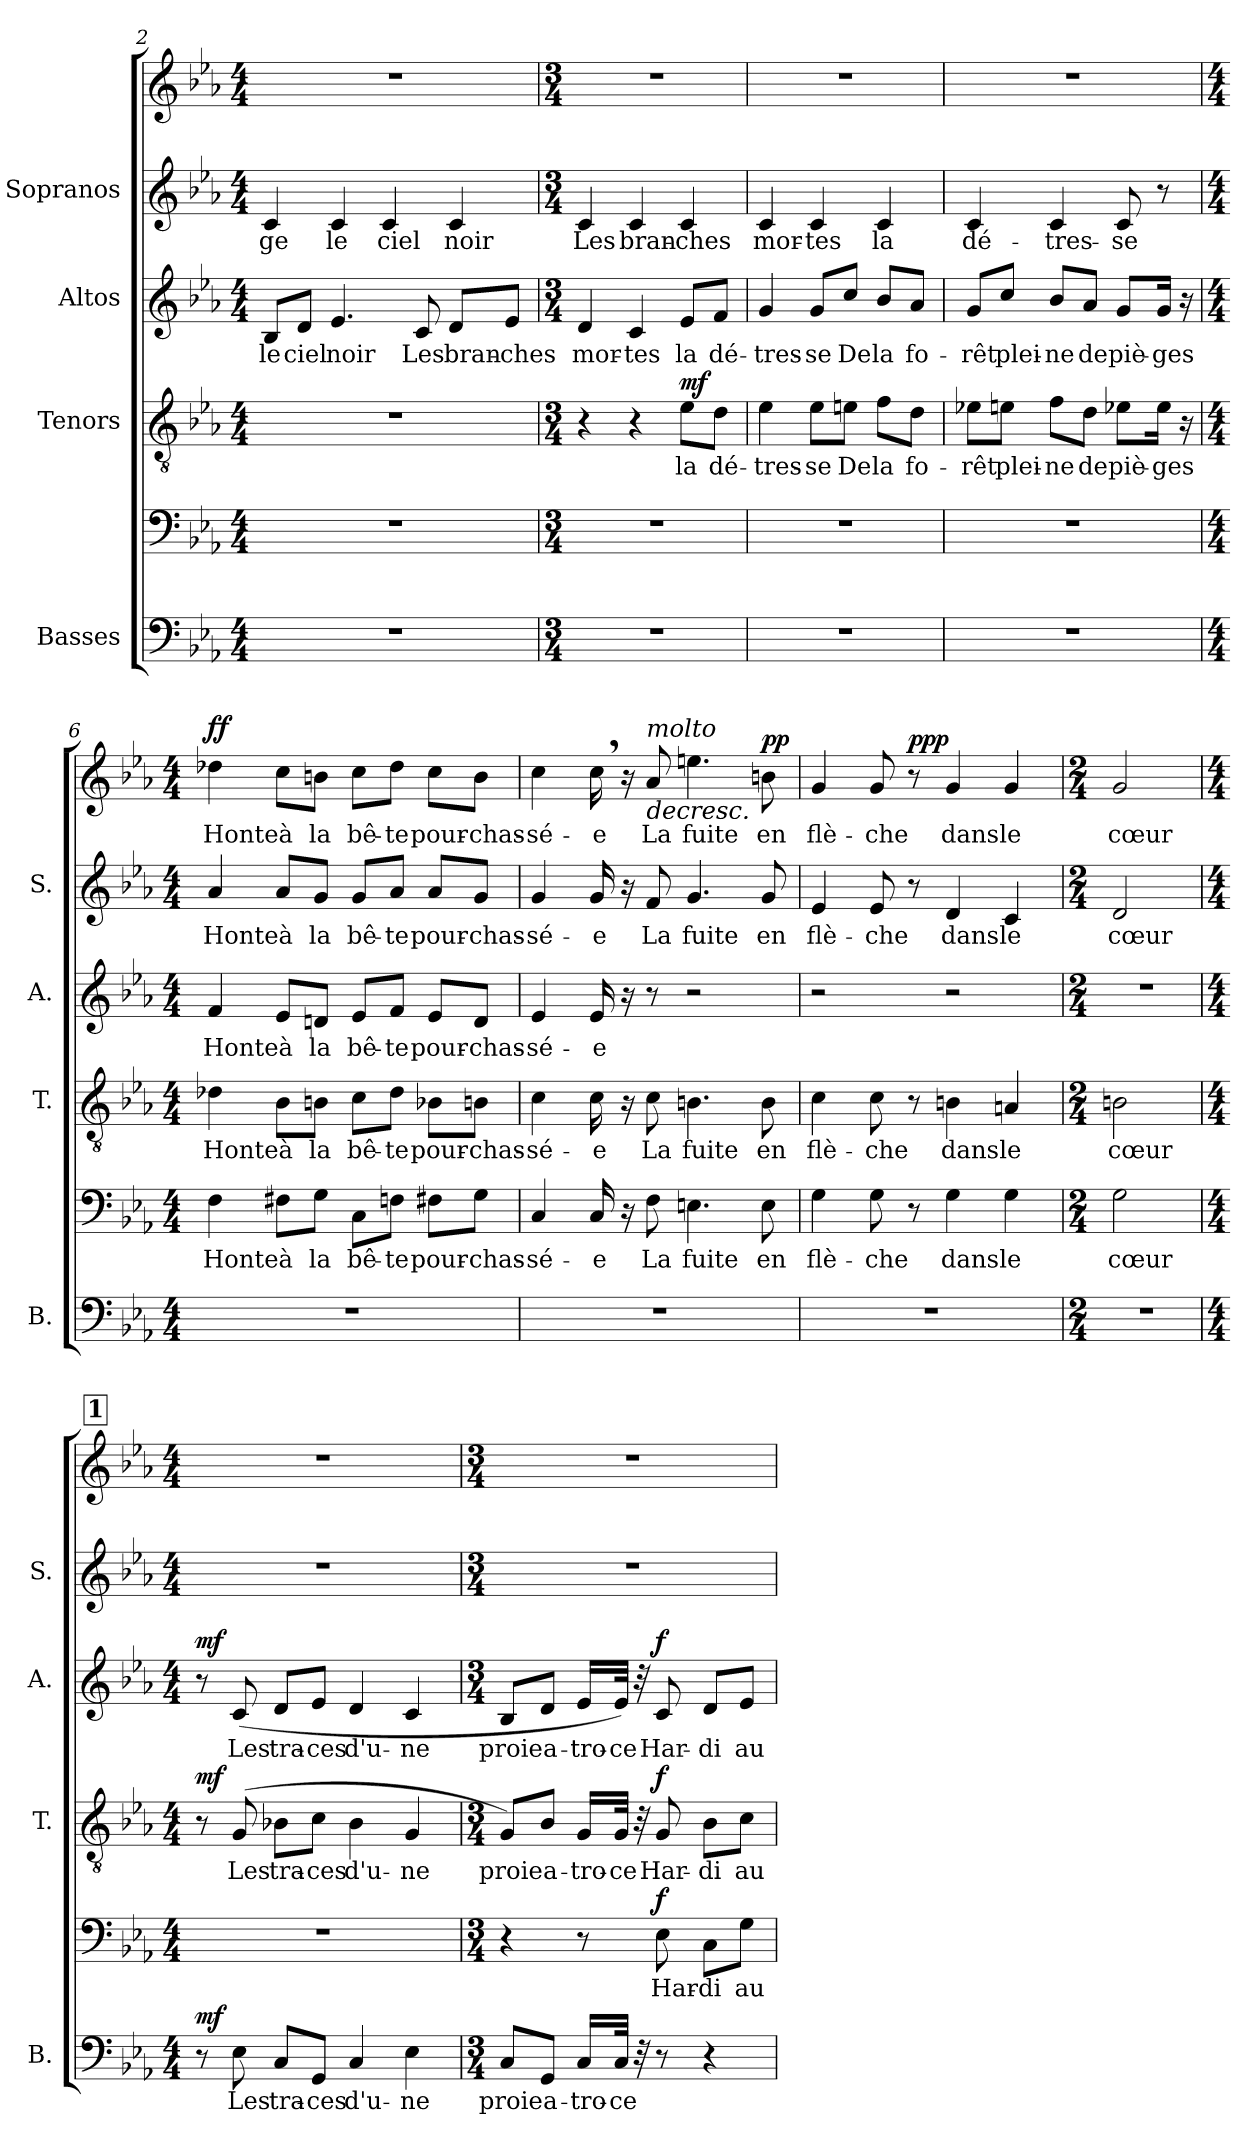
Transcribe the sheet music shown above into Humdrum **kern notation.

**kern	**text	**kern	**text	**dynam	**kern	**text	**dynam	**kern	**text	**dynam	**kern	**text	**kern	**text	**dynam
*part4	*part4	*part4	*part4	*part4	*part3	*part3	*part3	*part2	*part2	*part2	*part1	*part1	*part1	*part1	*part1
*staff6	*staff6	*staff5	*staff5	*staff5/6	*staff4	*staff4	*staff4	*staff3	*staff3	*staff3	*staff2	*staff2	*staff1	*staff1	*staff1/2
*I"Basses	*	*	*	*	*I"Tenors	*	*	*I"Altos	*	*	*I"Sopranos	*	*	*	*
*I'B.	*	*	*	*	*I'T.	*	*	*I'A.	*	*	*I'S.	*	*	*	*
*clefF4	*	*clefF4	*	*	*clefGv2	*	*	*clefG2	*	*	*clefG2	*	*clefG2	*	*
*k[b-e-a-]	*	*k[b-e-a-]	*	*	*k[b-e-a-]	*	*	*k[b-e-a-]	*	*	*k[b-e-a-]	*	*k[b-e-a-]	*	*
*M4/4	*	*M4/4	*	*	*M4/4	*	*	*M4/4	*	*	*M4/4	*	*M4/4	*	*
=2	=2	=2	=2	=2	=2	=2	=2	=2	=2	=2	=2	=2	=2	=2	=2
!	!	!	!	!	!	!	!	!	!LO:LY:b	!	!	!LO:LY:b	!	!	!
1r	.	1r	.	.	1r	.	.	8B-/L	le	.	4c/	-ge	1r	.	.
!	!	!	!	!	!	!	!	!	!LO:LY:b	!	!	!	!	!	!
.	.	.	.	.	.	.	.	8d/J	ciel	.	.	.	.	.	.
!	!	!	!	!	!	!	!	!	!LO:LY:b	!	!	!LO:LY:b	!	!	!
.	.	.	.	.	.	.	.	4.e-/	noir	.	4c/	le	.	.	.
!	!	!	!	!	!	!	!	!	!	!	!	!LO:LY:b	!	!	!
.	.	.	.	.	.	.	.	.	.	.	4c/	ciel	.	.	.
!	!	!	!	!	!	!	!	!	!LO:LY:b	!	!	!	!	!	!
.	.	.	.	.	.	.	.	8c/	Les	.	.	.	.	.	.
!	!	!	!	!	!	!	!	!	!LO:LY:b	!	!	!LO:LY:b	!	!	!
.	.	.	.	.	.	.	.	8d/L	bran-	.	4c/	noir	.	.	.
!	!	!	!	!	!	!	!	!	!LO:LY:b	!	!	!	!	!	!
.	.	.	.	.	.	.	.	8e-/J	-ches	.	.	.	.	.	.
=3	=3	=3	=3	=3	=3	=3	=3	=3	=3	=3	=3	=3	=3	=3	=3
*M3/4	*	*M3/4	*	*	*M3/4	*	*	*M3/4	*	*	*M3/4	*	*M3/4	*	*
!	!	!	!	!	!	!	!	!	!LO:LY:b	!	!	!LO:LY:b	!	!	!
2.r	.	2.r	.	.	4r	.	.	4d/	mor-	.	4c/	Les	2.r	.	.
!	!	!	!	!	!	!	!	!	!LO:LY:b	!	!	!LO:LY:b	!	!	!
.	.	.	.	.	4r	.	.	4c/	-tes	.	4c/	bran-	.	.	.
!	!	!	!	!	!	!LO:LY:b	!LO:DY:a	!	!LO:LY:b	!	!	!LO:LY:b	!	!	!
.	.	.	.	.	8e-\L	la	mf	8e-/L	la	.	4c/	-ches	.	.	.
!	!	!	!	!	!	!LO:LY:b	!	!	!LO:LY:b	!	!	!	!	!	!
.	.	.	.	.	8d\J	dé-	.	8f/J	dé-	.	.	.	.	.	.
!!LO:PB:g=z
=4	=4	=4	=4	=4	=4	=4	=4	=4	=4	=4	=4	=4	=4	=4	=4
!	!	!	!	!	!	!LO:LY:b	!	!	!LO:LY:b	!	!	!LO:LY:b	!	!	!
2.r	.	2.r	.	.	4e-\	-tres-	.	4g/	-tres-	.	4c/	mor-	2.r	.	.
!	!	!	!	!	!	!LO:LY:b	!	!	!LO:LY:b	!	!	!LO:LY:b	!	!	!
.	.	.	.	.	8e-\L	-se	.	8g/L	-se	.	4c/	-tes	.	.	.
!	!	!	!	!	!	!LO:LY:b	!	!	!LO:LY:b	!	!	!	!	!	!
.	.	.	.	.	8en\J	De	.	8cc/J	De	.	.	.	.	.	.
!	!	!	!	!	!	!LO:LY:b	!	!	!LO:LY:b	!	!	!LO:LY:b	!	!	!
.	.	.	.	.	8f\L	la	.	8b-/L	la	.	4c/	la	.	.	.
!	!	!	!	!	!	!LO:LY:b	!	!	!LO:LY:b	!	!	!	!	!	!
.	.	.	.	.	8d\J	fo-	.	8a-/J	fo-	.	.	.	.	.	.
=5	=5	=5	=5	=5	=5	=5	=5	=5	=5	=5	=5	=5	=5	=5	=5
!	!	!	!	!	!	!LO:LY:b	!	!	!LO:LY:b	!	!	!LO:LY:b	!	!	!
2.r	.	2.r	.	.	8e-X\L	-rêt	.	8g/L	-rêt	.	4c/	dé-	2.r	.	.
!	!	!	!	!	!	!LO:LY:b	!	!	!LO:LY:b	!	!	!	!	!	!
.	.	.	.	.	8en\J	plei-	.	8cc/J	plei-	.	.	.	.	.	.
!	!	!	!	!	!	!LO:LY:b	!	!	!LO:LY:b	!	!	!LO:LY:b	!	!	!
.	.	.	.	.	8f\L	-ne	.	8b-/L	-ne	.	4c/	-tres-	.	.	.
!	!	!	!	!	!	!LO:LY:b	!	!	!LO:LY:b	!	!	!	!	!	!
.	.	.	.	.	8d\J	de	.	8a-/J	de	.	.	.	.	.	.
!	!	!	!	!	!	!LO:LY:b	!	!	!LO:LY:b	!	!	!LO:LY:b	!	!	!
.	.	.	.	.	8e-X\L	piè-	.	8g/L	piè-	.	8c/	-se	.	.	.
!	!	!	!	!	!	!LO:LY:b	!	!	!LO:LY:b	!	!	!	!	!	!
.	.	.	.	.	16e-\Jk	-ges	.	16g/Jk	-ges	.	8r	.	.	.	.
.	.	.	.	.	16r	.	.	16r	.	.	.	.	.	.	.
=6	=6	=6	=6	=6	=6	=6	=6	=6	=6	=6	=6	=6	=6	=6	=6
*M4/4	*	*M4/4	*	*	*M4/4	*	*	*M4/4	*	*	*M4/4	*	*M4/4	*	*
!	!	!	!LO:LY:b	!	!	!LO:LY:b	!	!	!LO:LY:b	!	!	!LO:LY:b	!	!LO:LY:b	!LO:DY:a
1r	.	4F\	Honte	.	4d-X\	Honte	.	4f/	Honte	.	4a-/	Honte	4dd-X\	Honte	ff
!	!	!	!LO:LY:b	!	!	!LO:LY:b	!	!	!LO:LY:b	!	!	!LO:LY:b	!	!LO:LY:b	!
.	.	8F#X\L	à	.	8B-\L	à	.	8e-/L	à	.	8a-/L	à	8cc\L	à	.
!	!	!	!LO:LY:b	!	!	!LO:LY:b	!	!	!LO:LY:b	!	!	!LO:LY:b	!	!LO:LY:b	!
.	.	8G\J	la	.	8Bn\J	la	.	8dni/J	la	.	8g/J	la	8bn\J	la	.
!	!	!	!LO:LY:b	!	!	!LO:LY:b	!	!	!LO:LY:b	!	!	!LO:LY:b	!	!LO:LY:b	!
.	.	8C\L	bê-	.	8c\L	bê-	.	8e-/L	bê-	.	8g/L	bê-	8cc\L	bê-	.
!	!	!	!LO:LY:b	!	!	!LO:LY:b	!	!	!LO:LY:b	!	!	!LO:LY:b	!	!LO:LY:b	!
.	.	8Fn\J	-te	.	8d-\J	-te	.	8f/J	-te	.	8a-/J	-te	8dd-\J	-te	.
!	!	!	!LO:LY:b	!	!	!LO:LY:b	!	!	!LO:LY:b	!	!	!LO:LY:b	!	!LO:LY:b	!
.	.	8F#X\L	pour-	.	8B-X\L	pour-	.	8e-/L	pour-	.	8a-/L	pour-	8cc\L	pour-	.
!	!	!	!LO:LY:b	!	!	!LO:LY:b	!	!	!LO:LY:b	!	!	!LO:LY:b	!	!LO:LY:b	!
.	.	8G\J	-chas-	.	8Bn\J	-chas-	.	8d/J	-chas-	.	8g/J	-chas-	8b\J	-chas-	.
!!LO:LB:g=z
=7	=7	=7	=7	=7	=7	=7	=7	=7	=7	=7	=7	=7	=7	=7	=7
!	!	!	!LO:LY:b	!	!	!LO:LY:b	!	!	!LO:LY:b	!	!	!LO:LY:b	!	!LO:LY:b	!
1r	.	4C/	-sé-	.	4c\	-sé-	.	4e-/	-sé-	.	4g/	-sé-	4cc\	-sé-	.
!	!	!	!LO:LY:b	!	!	!LO:LY:b	!	!	!LO:LY:b	!	!	!LO:LY:b	!	!LO:LY:b	!
.	.	16C/	-e	.	16c\	-e	.	16e-/	-e	.	16g/	-e	16cc,\	-e	.
.	.	16r	.	.	16r	.	.	16r	.	.	16r	.	16r	.	.
!	!	!	!	!	!	!	!	!	!	!	!	!	!LO:TX:a:i:t=molto	!	!
!	!	!	!LO:LY:b	!	!	!LO:LY:b	!	!	!	!	!	!LO:LY:b	!	!LO:LY:b	!LO:HP:b
.	.	8F\	La	.	8c\	La	.	8r	.	.	8f/	La	8a-/	La	>
!	!	!	!LO:LY:b	!	!	!LO:LY:b	!	!	!	!	!	!LO:LY:b	!	!LO:LY:b	!
.	.	4.En\	fuite	.	4.Bn\	fuite	.	2r	.	.	4.g/	fuite	4.een\	fuite	.
!	!	!	!LO:LY:b	!	!	!LO:LY:b	!	!	!	!	!	!LO:LY:b	!	!LO:LY:b	!LO:DY:a
.	.	8E\	en	.	8B\	en	.	.	.	.	8g/	en	8bn\	en	pp
.	.	.	.	.	.	.	.	.	.	.	.	.	.	.	]
=8	=8	=8	=8	=8	=8	=8	=8	=8	=8	=8	=8	=8	=8	=8	=8
!	!	!	!LO:LY:b	!	!	!LO:LY:b	!	!	!	!	!	!LO:LY:b	!	!LO:LY:b	!
1r	.	4G\	flè-	.	4c\	flè-	.	2r	.	.	4e-/	flè-	4g/	flè-	.
!	!	!	!LO:LY:b	!	!	!LO:LY:b	!	!	!	!	!	!LO:LY:b	!	!LO:LY:b	!
.	.	8G\	-che	.	8c\	-che	.	.	.	.	8e-/	-che	8g/	-che	.
!	!	!	!	!	!	!	!	!	!	!	!	!	!	!	!LO:DY:a
.	.	8r	.	.	8r	.	.	.	.	.	8r	.	8r	.	ppp
!	!	!	!LO:LY:b	!	!	!LO:LY:b	!	!	!	!	!	!LO:LY:b	!	!LO:LY:b	!
.	.	4G\	dans	.	4Bn\	dans	.	2r	.	.	4d/	dans	4g/	dans	.
!	!	!	!LO:LY:b	!	!	!LO:LY:b	!	!	!	!	!	!LO:LY:b	!	!LO:LY:b	!
.	.	4G\	le	.	4An/	le	.	.	.	.	4c/	le	4g/	le	.
=9	=9	=9	=9	=9	=9	=9	=9	=9	=9	=9	=9	=9	=9	=9	=9
*M2/4	*	*M2/4	*	*	*M2/4	*	*	*M2/4	*	*	*M2/4	*	*M2/4	*	*
!	!	!	!LO:LY:b	!	!	!LO:LY:b	!	!	!	!	!	!LO:LY:b	!	!LO:LY:b	!
2r	.	2G\	cœur	.	2Bn\	cœur	.	2r	.	.	2d/	cœur	2g/	cœur	.
!!LO:REH:place=s1:a:B:fs=14:t=1
=10	=10	=10	=10	=10	=10	=10	=10	=10	=10	=10	=10	=10	=10	=10	=10
*M4/4	*	*M4/4	*	*	*M4/4	*	*	*M4/4	*	*	*M4/4	*	*M4/4	*	*
!	!	!	!	!LO:DY:a=2	!	!	!LO:DY:a	!	!	!LO:DY:a	!	!	!	!	!
8r	.	1r	.	mf	8r	.	mf	8r	.	mf	1r	.	1r	.	.
!	!LO:LY:b	!	!	!	!	!LO:LY:b	!	!	!LO:LY:b	!	!	!	!	!	!
8E-\	Les	.	.	.	(>8G/	Les	.	(>8c/	Les	.	.	.	.	.	.
!	!LO:LY:b	!	!	!	!	!LO:LY:b	!	!	!LO:LY:b	!	!	!	!	!	!
8C/L	tra-	.	.	.	8B-X\L	tra-	.	8d/L	tra-	.	.	.	.	.	.
!	!LO:LY:b	!	!	!	!	!LO:LY:b	!	!	!LO:LY:b	!	!	!	!	!	!
8GG/J	-ces	.	.	.	8c\J	-ces	.	8e-/J	-ces	.	.	.	.	.	.
!	!LO:LY:b	!	!	!	!	!LO:LY:b	!	!	!LO:LY:b	!	!	!	!	!	!
4C/	d'u-	.	.	.	4B-\	d'u-	.	4d/	d'u-	.	.	.	.	.	.
!	!LO:LY:b	!	!	!	!	!LO:LY:b	!	!	!LO:LY:b	!	!	!	!	!	!
4E-\	-ne	.	.	.	4G/	-ne	.	4c/	-ne	.	.	.	.	.	.
!!LO:PB:g=z
=11	=11	=11	=11	=11	=11	=11	=11	=11	=11	=11	=11	=11	=11	=11	=11
*M3/4	*	*M3/4	*	*	*M3/4	*	*	*M3/4	*	*	*M3/4	*	*M3/4	*	*
!	!LO:LY:b	!	!	!	!	!LO:LY:b	!	!	!LO:LY:b	!	!	!	!	!	!
8C/L	proie	4r	.	.	8G/L)	proie	.	8B-/L	proie	.	2.r	.	2.r	.	.
!	!LO:LY:b	!	!	!	!	!LO:LY:b	!	!	!LO:LY:b	!	!	!	!	!	!
8GG/J	a-	.	.	.	8B-/J	a-	.	8d/J	a-	.	.	.	.	.	.
!	!LO:LY:b	!	!	!	!	!LO:LY:b	!	!	!LO:LY:b	!	!	!	!	!	!
16C/LL	-tro-	8r	.	.	16G/LL	-tro-	.	16e-/LL	-tro-	.	.	.	.	.	.
!	!LO:LY:b	!	!	!	!	!LO:LY:b	!	!	!LO:LY:b	!	!	!	!	!	!
32C/JJk	-ce	.	.	.	32G/JJk	-ce	.	32e-/JJk)	-ce	.	.	.	.	.	.
32r	.	.	.	.	32r	.	.	32r	.	.	.	.	.	.	.
!	!	!	!LO:LY:b	!LO:DY:a	!	!LO:LY:b	!LO:DY:a	!	!LO:LY:b	!LO:DY:a	!	!	!	!	!
8r	.	8E-\	Har-	f	8G/	Har-	f	8c/	Har-	f	.	.	.	.	.
!	!	!	!LO:LY:b	!	!	!LO:LY:b	!	!	!LO:LY:b	!	!	!	!	!	!
4r	.	8C\L	-di	.	8B-\L	-di	.	8d/L	-di	.	.	.	.	.	.
!	!	!	!LO:LY:b	!	!	!LO:LY:b	!	!	!LO:LY:b	!	!	!	!	!	!
.	.	8G\J	au	.	8c\J	au	.	8e-/J	au	.	.	.	.	.	.
=	=	=	=	=	=	=	=	=	=	=	=	=	=	=	=
*-	*-	*-	*-	*-	*-	*-	*-	*-	*-	*-	*-	*-	*-	*-	*-
